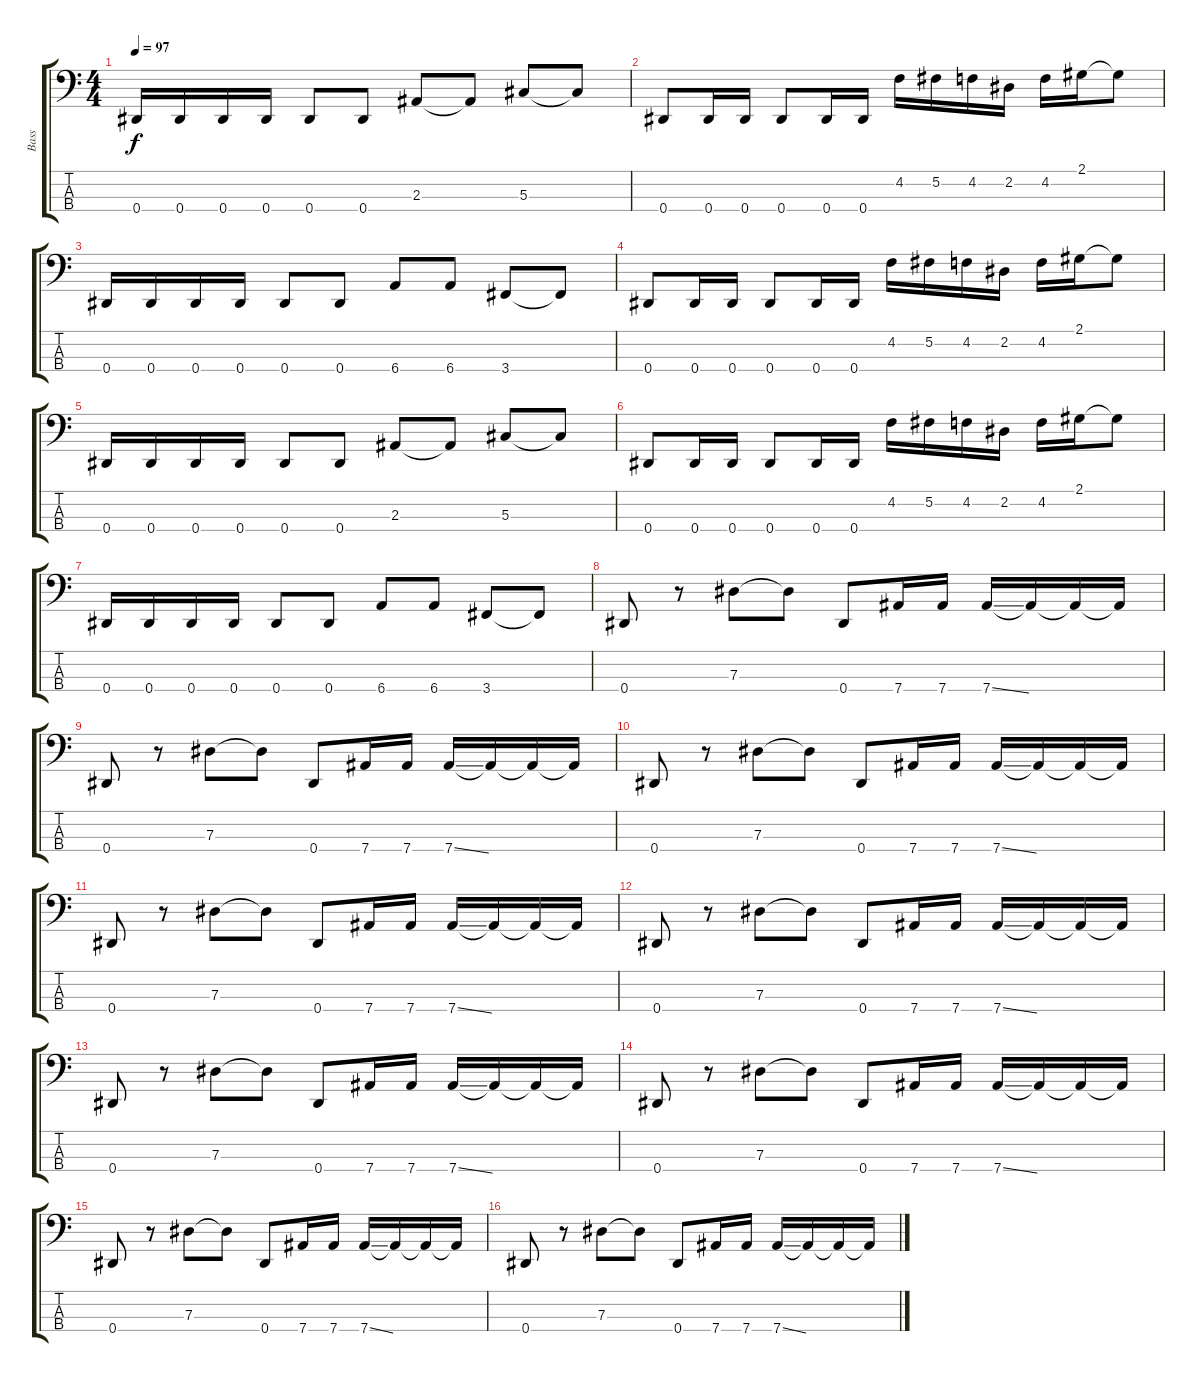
\track ("Bass" "Bass") {instrument electricbassfinger}
\staff {score tabs}
\tuning (Gb2 Db2 Ab1 Eb1) {hide}
\ts (4 4)
\tempo 97
\clef f4
\ks c
0.4.16{dy f} 0.4.16 0.4.16 0.4.16 0.4.8 0.4.8 2.3.8 2.3{t}.8 5.3.8 5.3{t}.8 |
0.4.8 0.4.16 0.4.16 0.4.8 0.4.16 0.4.16 4.2.16 5.2.16 4.2.16 2.2.16 4.2.16 2.1.16 2.1{t}.8 |
0.4.16 0.4.16 0.4.16 0.4.16 0.4.8 0.4.8 6.4.8 6.4.8 3.4.8 3.4{t}.8 |
0.4.8 0.4.16 0.4.16 0.4.8 0.4.16 0.4.16 4.2.16 5.2.16 4.2.16 2.2.16 4.2.16 2.1.16 2.1{t}.8 |
0.4.16 0.4.16 0.4.16 0.4.16 0.4.8 0.4.8 2.3.8 2.3{t}.8 5.3.8 5.3{t}.8 |
0.4.8 0.4.16 0.4.16 0.4.8 0.4.16 0.4.16 4.2.16 5.2.16 4.2.16 2.2.16 4.2.16 2.1.16 2.1{t}.8 |
0.4.16 0.4.16 0.4.16 0.4.16 0.4.8 0.4.8 6.4.8 6.4.8 3.4.8 3.4{t}.8 |
0.4.8 r.8 7.3.8 7.3{t}.8 0.4.8 7.4.16 7.4.16 7.4{ss}.16 7.4{t}.16 7.4{t}.16 7.4{t}.16 |
0.4.8 r.8 7.3.8 7.3{t}.8 0.4.8 7.4.16 7.4.16 7.4{ss}.16 7.4{t}.16 7.4{t}.16 7.4{t}.16 |
0.4.8 r.8 7.3.8 7.3{t}.8 0.4.8 7.4.16 7.4.16 7.4{ss}.16 7.4{t}.16 7.4{t}.16 7.4{t}.16 |
0.4.8 r.8 7.3.8 7.3{t}.8 0.4.8 7.4.16 7.4.16 7.4{ss}.16 7.4{t}.16 7.4{t}.16 7.4{t}.16 |
0.4.8 r.8 7.3.8 7.3{t}.8 0.4.8 7.4.16 7.4.16 7.4{ss}.16 7.4{t}.16 7.4{t}.16 7.4{t}.16 |
0.4.8 r.8 7.3.8 7.3{t}.8 0.4.8 7.4.16 7.4.16 7.4{ss}.16 7.4{t}.16 7.4{t}.16 7.4{t}.16 |
0.4.8 r.8 7.3.8 7.3{t}.8 0.4.8 7.4.16 7.4.16 7.4{ss}.16 7.4{t}.16 7.4{t}.16 7.4{t}.16 |
0.4.8 r.8 7.3.8 7.3{t}.8 0.4.8 7.4.16 7.4.16 7.4{ss}.16 7.4{t}.16 7.4{t}.16 7.4{t}.16 |
0.4.8 r.8 7.3.8 7.3{t}.8 0.4.8 7.4.16 7.4.16 7.4{ss}.16 7.4{t}.16 7.4{t}.16 7.4{t}.16
